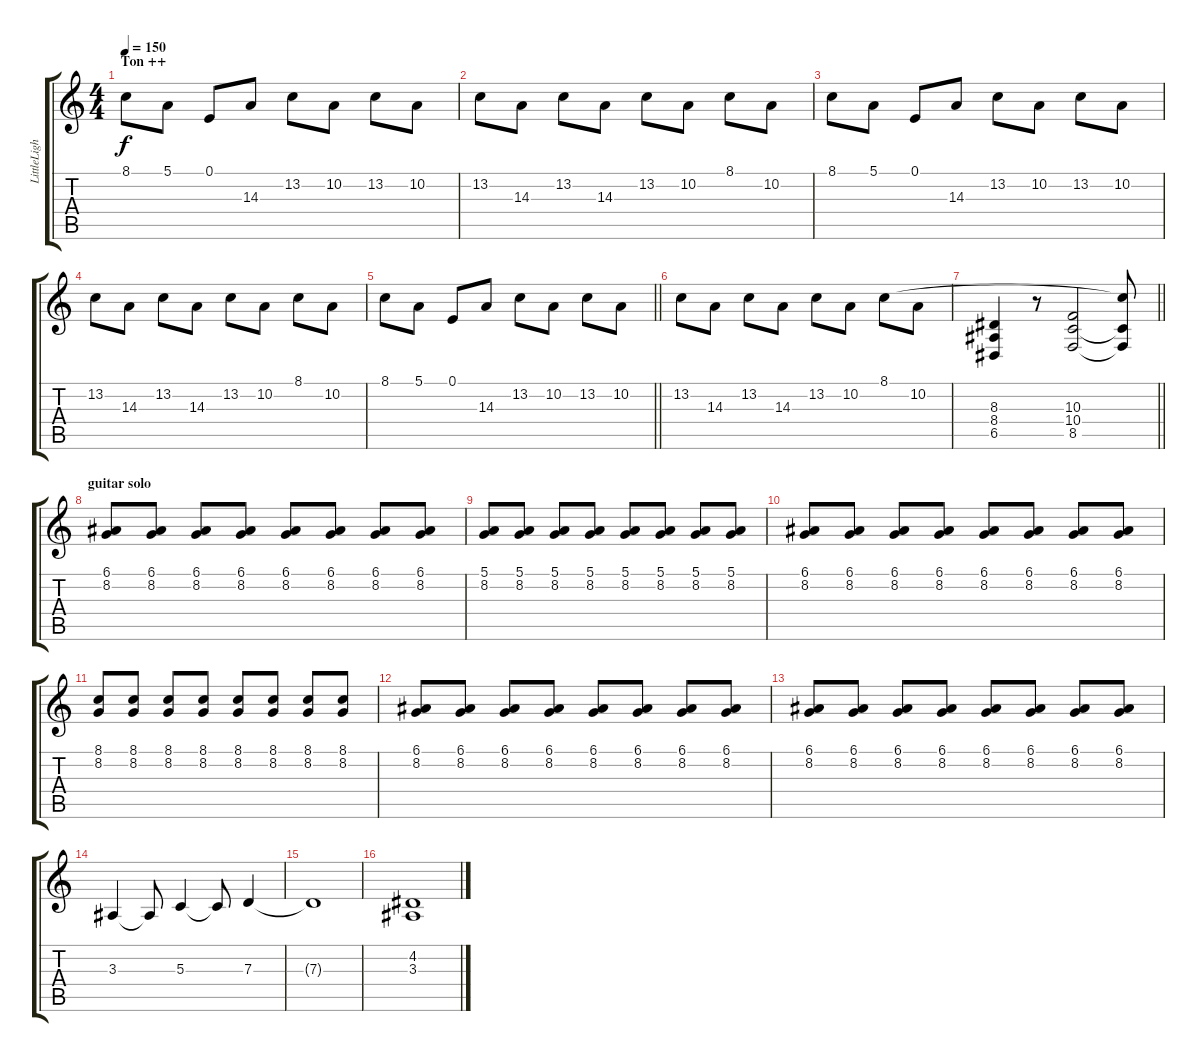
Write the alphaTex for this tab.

\track ("LittleLight - Synthé" "LittleLigh") {instrument lead2sawtooth}
\staff {score tabs}
\tuning (E4 B3 G3 D3 A2 E2) {hide}
\ts (4 4)
\section ("" "Ton ++")
\tempo 150
\clef g2
\ks c
8.1.8{dy f} 5.1.8 0.1.8 14.3.8 13.2.8 10.2.8 13.2.8 10.2.8 |
13.2.8 14.3.8 13.2.8 14.3.8 13.2.8 10.2.8 8.1.8 10.2.8 |
8.1.8 5.1.8 0.1.8 14.3.8 13.2.8 10.2.8 13.2.8 10.2.8 |
13.2.8 14.3.8 13.2.8 14.3.8 13.2.8 10.2.8 8.1.8 10.2.8 |
\barLineRight lightlight
8.1.8 5.1.8 0.1.8 14.3.8 13.2.8 10.2.8 13.2.8 10.2.8 |
13.2.8 14.3.8 13.2.8 14.3.8 13.2.8 10.2.8 8.1.8 10.2.8 |
\barLineRight lightlight
(8.3 8.4 6.5).4 r.8 (10.3 10.4 8.5).2 (8.1{t} 10.4{t} 8.5{t}).8 |
\section ("" "guitar solo")
(6.1 8.2).8 (6.1 8.2).8 (6.1 8.2).8 (6.1 8.2).8 (6.1 8.2).8 (6.1 8.2).8 (6.1 8.2).8 (6.1 8.2).8 |
(5.1 8.2).8 (5.1 8.2).8 (5.1 8.2).8 (5.1 8.2).8 (5.1 8.2).8 (5.1 8.2).8 (5.1 8.2).8 (5.1 8.2).8 |
(6.1 8.2).8 (6.1 8.2).8 (6.1 8.2).8 (6.1 8.2).8 (6.1 8.2).8 (6.1 8.2).8 (6.1 8.2).8 (6.1 8.2).8 |
(8.1 8.2).8 (8.1 8.2).8 (8.1 8.2).8 (8.1 8.2).8 (8.1 8.2).8 (8.1 8.2).8 (8.1 8.2).8 (8.1 8.2).8 |
(6.1 8.2).8 (6.1 8.2).8 (6.1 8.2).8 (6.1 8.2).8 (6.1 8.2).8 (6.1 8.2).8 (6.1 8.2).8 (6.1 8.2).8 |
(6.1 8.2).8 (6.1 8.2).8 (6.1 8.2).8 (6.1 8.2).8 (6.1 8.2).8 (6.1 8.2).8 (6.1 8.2).8 (6.1 8.2).8 |
3.3.4 3.3{t}.8 5.3.4 5.3{t}.8 7.3.4 |
7.3{t}.1 |
(4.2 3.3).1
